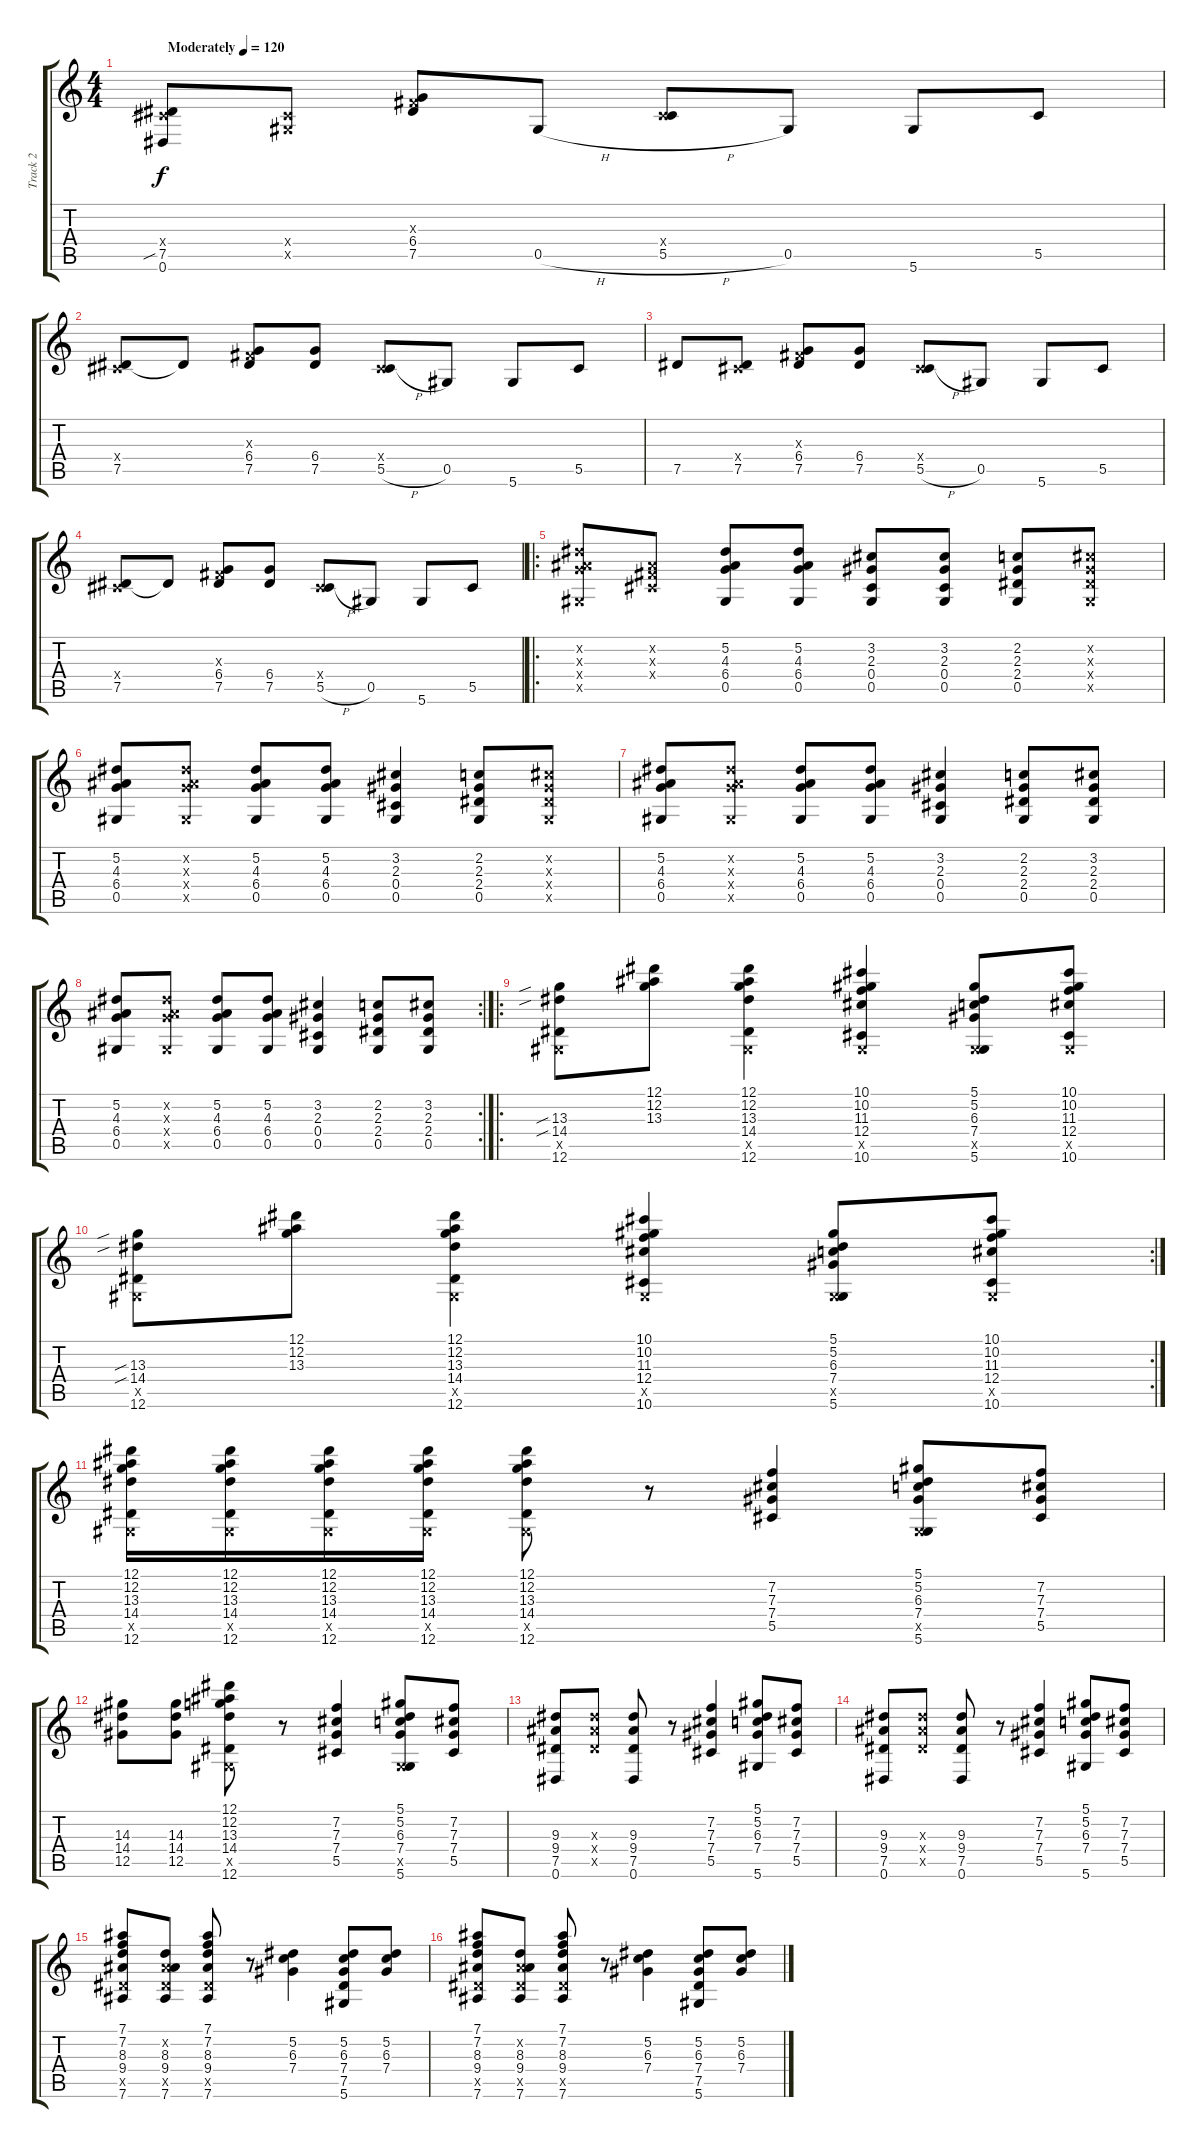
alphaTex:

\track ("Track 2" "Track 2") {instrument distortionguitar}
\staff {score tabs}
\tuning (Eb4 Bb3 Gb3 Db3 Ab2 Eb2) {hide}
\ts (4 4)
\tempo (120 "Moderately")
\clef g2
\ks c
(0.4{x} 7.5{sib} 0.6).8{dy f instrument distortionguitar} (0.4{x} 0.5{x}).8 (0.3{x} 6.4 7.5).8 0.5{h}.8 (0.4{x} 5.5{h}).8 0.5.8 5.6.8 5.5.8 |
(0.4{x} 7.5).8 7.5{t}.8 (0.3{x} 6.4 7.5).8 (6.4 7.5).8 (0.4{x} 5.5{h}).8 0.5.8 5.6.8 5.5.8 |
7.5.8 (0.4{x} 7.5).8 (0.3{x} 6.4 7.5).8 (6.4 7.5).8 (0.4{x} 5.5{h}).8 0.5.8 5.6.8 5.5.8 |
(0.4{x} 7.5).8 7.5{t}.8 (0.3{x} 6.4 7.5).8 (6.4 7.5).8 (0.4{x} 5.5{h}).8 0.5.8 5.6.8 5.5.8 |
\ro
(5.2{x} 4.3{x} 6.4{x} 0.5{x}).8 (0.2{x} 0.3{x} 0.4{x}).8 (5.2 4.3 6.4 0.5).8 (5.2 4.3 6.4 0.5).8 (3.2 2.3 0.4 0.5).8 (3.2 2.3 0.4 0.5).8 (2.2 2.3 2.4 0.5).8 (3.2{x} 2.3{x} 2.4{x} 0.5{x}).8 |
(5.2 4.3 6.4 0.5).8 (5.2{x} 4.3{x} 6.4{x} 0.5{x}).8 (5.2 4.3 6.4 0.5).8 (5.2 4.3 6.4 0.5).8 (3.2 2.3 0.4 0.5).4 (2.2 2.3 2.4 0.5).8 (3.2{x} 2.3{x} 2.4{x} 0.5{x}).8 |
(5.2 4.3 6.4 0.5).8 (5.2{x} 4.3{x} 6.4{x} 0.5{x}).8 (5.2 4.3 6.4 0.5).8 (5.2 4.3 6.4 0.5).8 (3.2 2.3 0.4 0.5).4 (2.2 2.3 2.4 0.5).8 (3.2 2.3 2.4 0.5).8 |
\rc 2
(5.2 4.3 6.4 0.5).8 (5.2{x} 4.3{x} 6.4{x} 0.5{x}).8 (5.2 4.3 6.4 0.5).8 (5.2 4.3 6.4 0.5).8 (3.2 2.3 0.4 0.5).4 (2.2 2.3 2.4 0.5).8 (3.2 2.3 2.4 0.5).8 |
\ro
(13.3{sib} 14.4{sib} 0.5{x} 12.6).8 (12.1 12.2 13.3).8 (12.1 12.2 13.3 14.4 0.5{x} 12.6).4 (10.1 10.2 11.3 12.4 0.5{x} 10.6).4 (5.1 5.2 6.3 7.4 0.5{x} 5.6).8 (10.1 10.2 11.3 12.4 0.5{x} 10.6).8 |
\rc 2
(13.3{sib} 14.4{sib} 0.5{x} 12.6).8 (12.1 12.2 13.3).8 (12.1 12.2 13.3 14.4 0.5{x} 12.6).4 (10.1 10.2 11.3 12.4 0.5{x} 10.6).4 (5.1 5.2 6.3 7.4 0.5{x} 5.6).8 (10.1 10.2 11.3 12.4 0.5{x} 10.6).8 |
(12.1 12.2 13.3 14.4 0.5{x} 12.6).16 (12.1 12.2 13.3 14.4 0.5{x} 12.6).16 (12.1 12.2 13.3 14.4 0.5{x} 12.6).16 (12.1 12.2 13.3 14.4 0.5{x} 12.6).16 (12.1 12.2 13.3 14.4 0.5{x} 12.6).8 r.8 (7.2 7.3 7.4 5.5).4 (5.1 5.2 6.3 7.4 0.5{x} 5.6).8 (7.2 7.3 7.4 5.5).8 |
(14.3 14.4 12.5).8 (14.3 14.4 12.5).8 (12.1 12.2 13.3 14.4 0.5{x} 12.6).8 r.8 (7.2 7.3 7.4 5.5).4 (5.1 5.2 6.3 7.4 0.5{x} 5.6).8 (7.2 7.3 7.4 5.5).8 |
(9.3 9.4 7.5 0.6).8 (9.3{x} 9.4{x} 7.5{x}).8 (9.3 9.4 7.5 0.6).8 r.8 (7.2 7.3 7.4 5.5).4 (5.1 5.2 6.3 7.4 5.6).8 (7.2 7.3 7.4 5.5).8 |
(9.3 9.4 7.5 0.6).8 (9.3{x} 9.4{x} 7.5{x}).8 (9.3 9.4 7.5 0.6).8 r.8 (7.2 7.3 7.4 5.5).4 (5.1 5.2 6.3 7.4 5.6).8 (7.2 7.3 7.4 5.5).8 |
(7.1 7.2 8.3 9.4 7.5{x} 7.6).8 (0.2{x} 8.3 9.4 7.5{x} 7.6).8 (7.1 7.2 8.3 9.4 7.5{x} 7.6).8 r.8 (5.2 6.3 7.4).4 (5.2 6.3 7.4 7.5 5.6).8 (5.2 6.3 7.4).8 |
(7.1 7.2 8.3 9.4 7.5{x} 7.6).8 (0.2{x} 8.3 9.4 7.5{x} 7.6).8 (7.1 7.2 8.3 9.4 7.5{x} 7.6).8 r.8 (5.2 6.3 7.4).4 (5.2 6.3 7.4 7.5 5.6).8 (5.2 6.3 7.4).8
